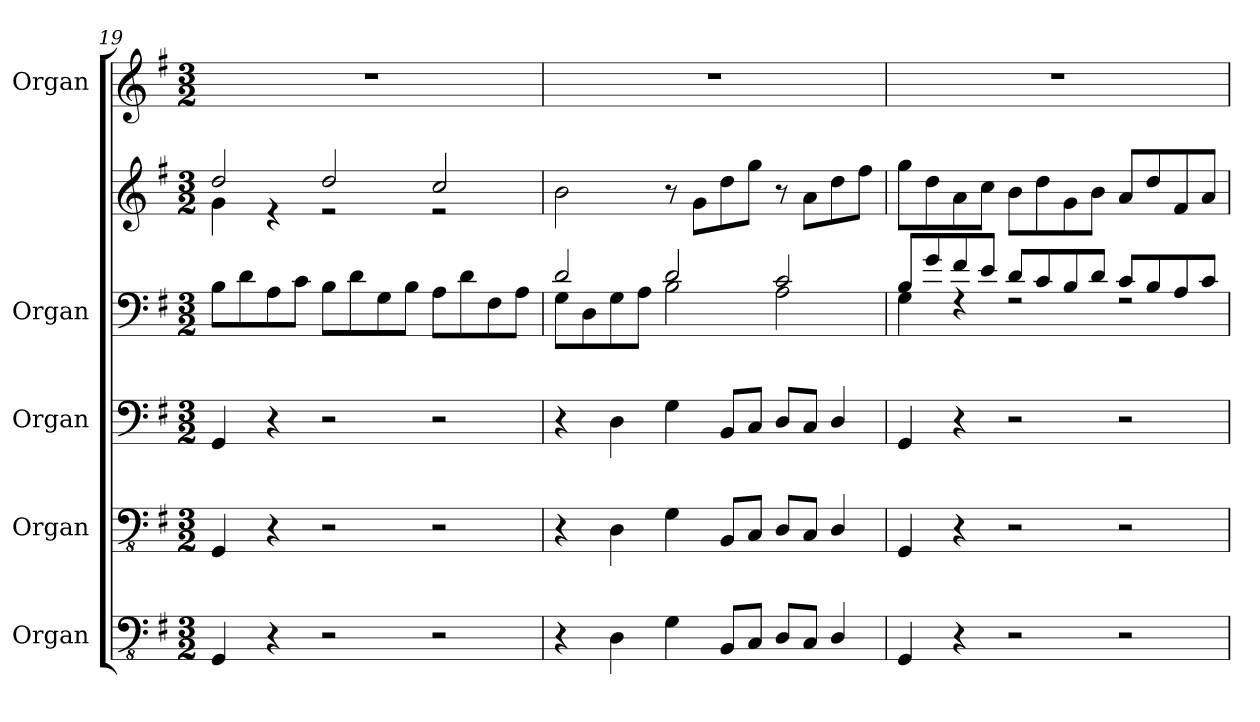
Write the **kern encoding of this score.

**kern	**kern	**kern	**kern	**kern	**kern
*part5	*part4	*part3	*part2	*part2	*part1
*staff6	*staff5	*staff4	*staff3	*staff2	*staff1
*I"Organ	*I"Organ	*I"Organ	*I"Organ	*	*I"Organ
!!LO:PB:g=z
*clefFv4	*clefFv4	*clefF4	*clefF4	*clefG2	*clefG2
*k[f#]	*k[f#]	*k[f#]	*k[f#]	*k[f#]	*k[f#]
*M3/2	*M3/2	*M3/2	*M3/2	*M3/2	*M3/2
=19	=19	=19	=19	=19	=19
*	*	*	*	*^	*
4GGG/	4GGG/	4GG/	8B\L	2dd/	4g\	1.r
.	.	.	8d\	.	.	.
4r	4r	4r	8A\	.	4r	.
.	.	.	8c\J	.	.	.
2r	2r	2r	8B\L	2dd/	2r	.
.	.	.	8d\	.	.	.
.	.	.	8G\	.	.	.
.	.	.	8B\J	.	.	.
2r	2r	2r	8A\L	2cc/	2r	.
.	.	.	8d\	.	.	.
.	.	.	8F#\	.	.	.
.	.	.	8A\J	.	.	.
*	*	*	*	*v	*v	*
=20	=20	=20	=20	=20	=20
*	*	*	*^	*	*
4r	4r	4r	2d/	8G\L	2b\	1.r
.	.	.	.	8D\	.	.
4DD\	4DD\	4D\	.	8G\	.	.
.	.	.	.	8A\J	.	.
4GG\	4GG\	4G\	2d/	2B\	8r	.
.	.	.	.	.	8g\L	.
8BBB/L	8BBB/L	8BB/L	.	.	8dd\	.
8CC/J	8CC/J	8C/J	.	.	8gg\J	.
8DD/L	8DD/L	8D/L	2c/	2A\	8r	.
8CC/J	8CC/J	8C/J	.	.	8a\L	.
4DD/	4DD/	4D/	.	.	8dd\	.
.	.	.	.	.	8ff#\J	.
=21	=21	=21	=21	=21	=21	=21
4GGG/	4GGG/	4GG/	8B/L	4G\	8gg\L	1.r
.	.	.	8g/	.	8dd\	.
4r	4r	4r	8f#/	4rF	8a\	.
.	.	.	8e/J	.	8cc\J	.
2r	2r	2r	8d/L	2rF	8b\L	.
.	.	.	8c/	.	8dd\	.
.	.	.	8B/	.	8g\	.
.	.	.	8d/J	.	8b\J	.
2r	2r	2r	8c/L	2rF	8a/L	.
.	.	.	8B/	.	8dd/	.
.	.	.	8A/	.	8f#/	.
.	.	.	8c/J	.	8a/J	.
*	*	*	*v	*v	*	*
=	=	=	=	=	=
*-	*-	*-	*-	*-	*-
